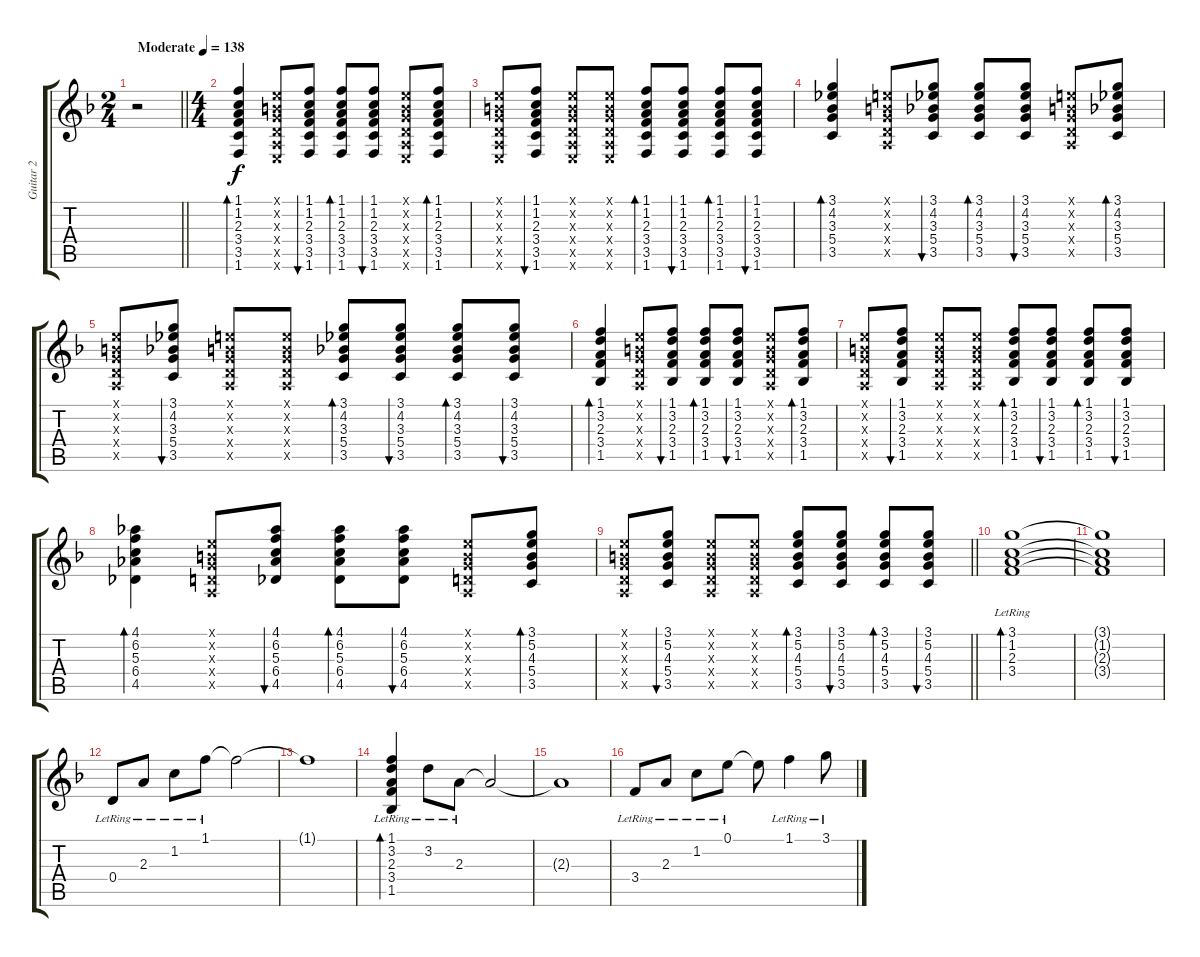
\track ("Guitar 2" "Guitar 2") {instrument acousticguitarsteel}
\staff {score tabs}
\tuning (E4 B3 G3 D3 A2 E2) {hide}
\ts (2 4)
\tempo (138 "Moderate")
\clef g2
\barLineRight lightlight
\ks f
r.2{dy f instrument acousticguitarsteel} |
\ts (4 4)
(1.1 1.2 2.3 3.4 3.5 1.6).4{bd 60} (0.1{x} 0.2{x} 0.3{x} 0.4{x} 0.5{x} 0.6{x}).8 (1.1 1.2 2.3 3.4 3.5 1.6).8{bu 60} (1.1 1.2 2.3 3.4 3.5 1.6).8{bd 60} (1.1 1.2 2.3 3.4 3.5 1.6).8{bu 60} (0.1{x} 0.2{x} 0.3{x} 0.4{x} 0.5{x} 0.6{x}).8 (1.1 1.2 2.3 3.4 3.5 1.6).8{bd 60} |
(0.1{x} 0.2{x} 0.3{x} 0.4{x} 0.5{x} 0.6{x}).8 (1.1 1.2 2.3 3.4 3.5 1.6).8{bu 60} (0.1{x} 0.2{x} 0.3{x} 0.4{x} 0.5{x} 0.6{x}).8 (0.1{x} 0.2{x} 0.3{x} 0.4{x} 0.5{x} 0.6{x}).8 (1.1 1.2 2.3 3.4 3.5 1.6).8{bd 60} (1.1 1.2 2.3 3.4 3.5 1.6).8{bu 60} (1.1 1.2 2.3 3.4 3.5 1.6).8{bd 60} (1.1 1.2 2.3 3.4 3.5 1.6).8{bu 60} |
(3.1 4.2 3.3 5.4 3.5).4{bd 60} (0.1{x} 0.2{x} 0.3{x} 0.4{x} 0.5{x}).8 (3.1 4.2 3.3 5.4 3.5).8{bu 60} (3.1 4.2 3.3 5.4 3.5).8{bd 60} (3.1 4.2 3.3 5.4 3.5).8{bu 60} (0.1{x} 0.2{x} 0.3{x} 0.4{x} 0.5{x}).8 (3.1 4.2 3.3 5.4 3.5).8{bd 60} |
(0.1{x} 0.2{x} 0.3{x} 0.4{x} 0.5{x}).8 (3.1 4.2 3.3 5.4 3.5).8{bu 60} (0.1{x} 0.2{x} 0.3{x} 0.4{x} 0.5{x}).8 (0.1{x} 0.2{x} 0.3{x} 0.4{x} 0.5{x}).8 (3.1 4.2 3.3 5.4 3.5).8{bd 60} (3.1 4.2 3.3 5.4 3.5).8{bu 60} (3.1 4.2 3.3 5.4 3.5).8{bd 60} (3.1 4.2 3.3 5.4 3.5).8{bu 60} |
(1.1 3.2 2.3 3.4 1.5).4{bd 60} (0.1{x} 0.2{x} 0.3{x} 0.4{x} 0.5{x}).8 (1.1 3.2 2.3 3.4 1.5).8{bu 60} (1.1 3.2 2.3 3.4 1.5).8{bd 60} (1.1 3.2 2.3 3.4 1.5).8{bu 60} (0.1{x} 0.2{x} 0.3{x} 0.4{x} 0.5{x}).8 (1.1 3.2 2.3 3.4 1.5).8{bd 60} |
(0.1{x} 0.2{x} 0.3{x} 0.4{x} 0.5{x}).8 (1.1 3.2 2.3 3.4 1.5).8{bu 60} (0.1{x} 0.2{x} 0.3{x} 0.4{x} 0.5{x}).8 (0.1{x} 0.2{x} 0.3{x} 0.4{x} 0.5{x}).8 (1.1 3.2 2.3 3.4 1.5).8{bd 60} (1.1 3.2 2.3 3.4 1.5).8{bu 60} (1.1 3.2 2.3 3.4 1.5).8{bd 60} (1.1 3.2 2.3 3.4 1.5).8{bu 60} |
(4.1 6.2 5.3 6.4 4.5).4{bd 60} (0.1{x} 0.2{x} 0.3{x} 0.4{x} 0.5{x}).8 (4.1 6.2 5.3 6.4 4.5).8{bu 60} (4.1 6.2 5.3 6.4 4.5).8{bd 60} (4.1 6.2 5.3 6.4 4.5).8{bu 60} (0.1{x} 0.2{x} 0.3{x} 0.4{x} 0.5{x}).8 (3.1 5.2 4.3 5.4 3.5).8{bd 60} |
\barLineRight lightlight
(0.1{x} 0.2{x} 0.3{x} 0.4{x} 0.5{x}).8 (3.1 5.2 4.3 5.4 3.5).8{bu 60} (0.1{x} 0.2{x} 0.3{x} 0.4{x} 0.5{x}).8 (0.1{x} 0.2{x} 0.3{x} 0.4{x} 0.5{x}).8 (3.1 5.2 4.3 5.4 3.5).8{bd 60} (3.1 5.2 4.3 5.4 3.5).8{bu 60} (3.1 5.2 4.3 5.4 3.5).8{bd 60} (3.1 5.2 4.3 5.4 3.5).8{bu 60} |
(3.1{lr} 1.2{lr} 2.3{lr} 3.4{lr}).1{bd 60 instrument electricguitarclean} |
(3.1{t} 1.2{t} 2.3{t} 3.4{t}).1 |
0.4{lr}.8 2.3{lr}.8 1.2{lr}.8 1.1{lr}.8 1.1{t}.2 |
1.1{t}.1 |
(1.1{lr} 3.2{lr} 2.3{lr} 3.4{lr} 1.5{lr}).4{bd 60} 3.2{lr}.8 2.3{lr}.8 2.3{t}.2 |
2.3{t}.1 |
3.4{lr}.8 2.3{lr}.8 1.2{lr}.8 0.1{lr}.8 0.1{t}.8 1.1{lr}.4 3.1{lr}.8
